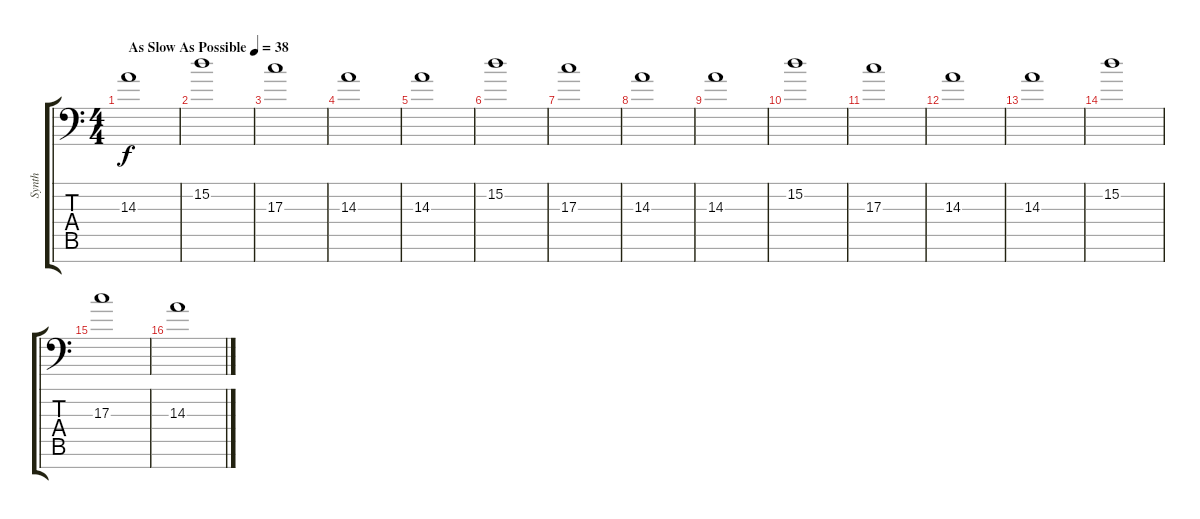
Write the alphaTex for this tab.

\track ("Synth" "Synth") {instrument pad2warm}
\staff {score tabs}
\tuning (E4 B3 G3 D3 A2 E2 A1) {hide}
\ts (4 4)
\tempo (38 "As Slow As Possible")
\clef f4
\ks c
14.3.1{dy f instrument pad2warm} |
15.2.1 |
17.3.1 |
14.3.1 |
14.3.1 |
15.2.1 |
17.3.1 |
14.3.1 |
14.3.1 |
15.2.1 |
17.3.1 |
14.3.1 |
14.3.1 |
15.2.1 |
17.3.1 |
14.3.1
